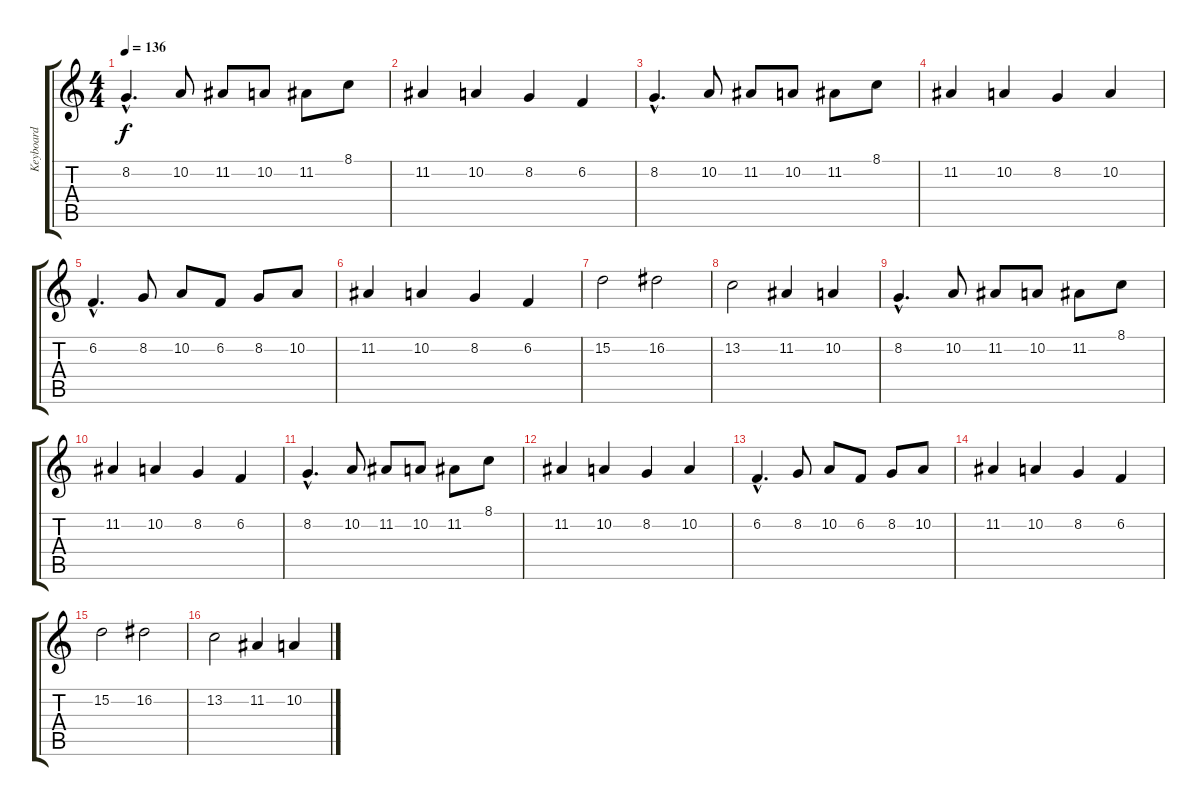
\track ("Keyboard" "Keyboard") {instrument synthbrass1}
\staff {score tabs}
\tuning (E4 B3 G3 D3 A2 E2) {hide}
\ts (4 4)
\tempo 136
\clef g2
\ks c
8.2{hac}.4{d dy f} 10.2.8 11.2.8 10.2.8 11.2.8 8.1.8 |
11.2.4 10.2.4 8.2.4 6.2.4 |
8.2{hac}.4{d} 10.2.8 11.2.8 10.2.8 11.2.8 8.1.8 |
11.2.4 10.2.4 8.2.4 10.2.4 |
6.2{hac}.4{d} 8.2.8 10.2.8 6.2.8 8.2.8 10.2.8 |
11.2.4 10.2.4 8.2.4 6.2.4 |
15.2.2 16.2.2 |
13.2.2 11.2.4 10.2.4 |
8.2{hac}.4{d} 10.2.8 11.2.8 10.2.8 11.2.8 8.1.8 |
11.2.4 10.2.4 8.2.4 6.2.4 |
8.2{hac}.4{d} 10.2.8 11.2.8 10.2.8 11.2.8 8.1.8 |
11.2.4 10.2.4 8.2.4 10.2.4 |
6.2{hac}.4{d} 8.2.8 10.2.8 6.2.8 8.2.8 10.2.8 |
11.2.4 10.2.4 8.2.4 6.2.4 |
15.2.2 16.2.2 |
13.2.2 11.2.4 10.2.4
